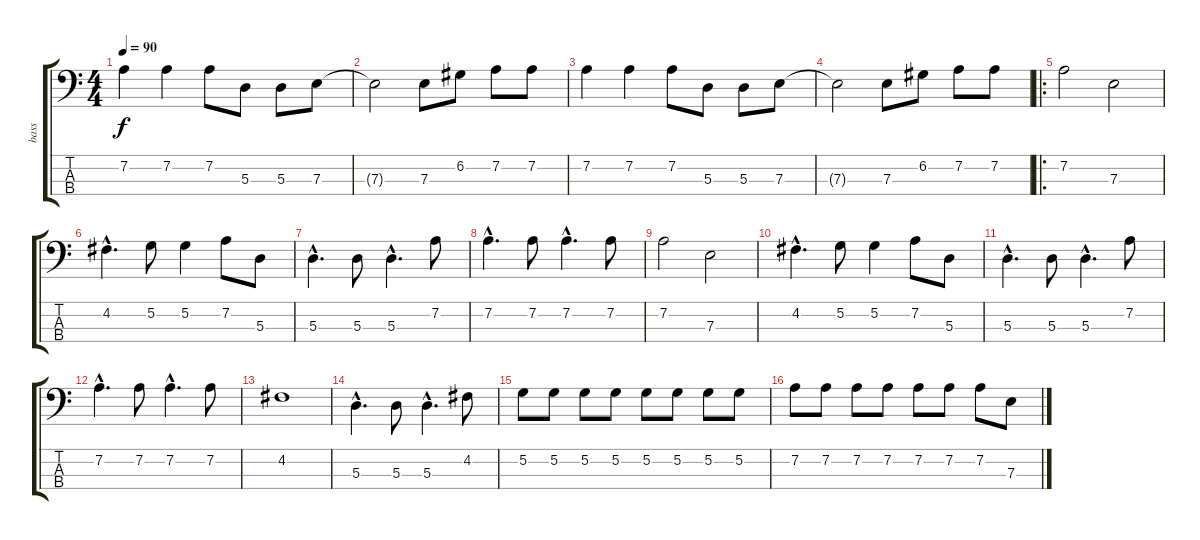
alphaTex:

\track ("bass" "bass") {instrument electricbassfinger}
\staff {score tabs}
\tuning (G2 D2 A1 E1) {hide}
\ts (4 4)
\tempo 90
\clef f4
\ks c
7.2.4{dy f instrument electricbassfinger} 7.2.4 7.2.8 5.3.8 5.3.8 7.3.8 |
7.3{t}.2 7.3.8 6.2.8 7.2.8 7.2.8 |
7.2.4 7.2.4 7.2.8 5.3.8 5.3.8 7.3.8 |
7.3{t}.2 7.3.8 6.2.8 7.2.8 7.2.8 |
\ro
7.2.2 7.3.2 |
4.2{hac}.4{d} 5.2.8 5.2.4 7.2.8 5.3.8 |
5.3{hac}.4{d} 5.3.8 5.3{hac}.4{d} 7.2.8 |
7.2{hac}.4{d} 7.2.8 7.2{hac}.4{d} 7.2.8 |
7.2.2 7.3.2 |
4.2{hac}.4{d} 5.2.8 5.2.4 7.2.8 5.3.8 |
5.3{hac}.4{d} 5.3.8 5.3{hac}.4{d} 7.2.8 |
7.2{hac}.4{d} 7.2.8 7.2{hac}.4{d} 7.2.8 |
4.2.1 |
5.3{hac}.4{d} 5.3.8 5.3{hac}.4{d} 4.2.8 |
5.2.8 5.2.8 5.2.8 5.2.8 5.2.8 5.2.8 5.2.8 5.2.8 |
7.2.8 7.2.8 7.2.8 7.2.8 7.2.8 7.2.8 7.2.8 7.3.8
